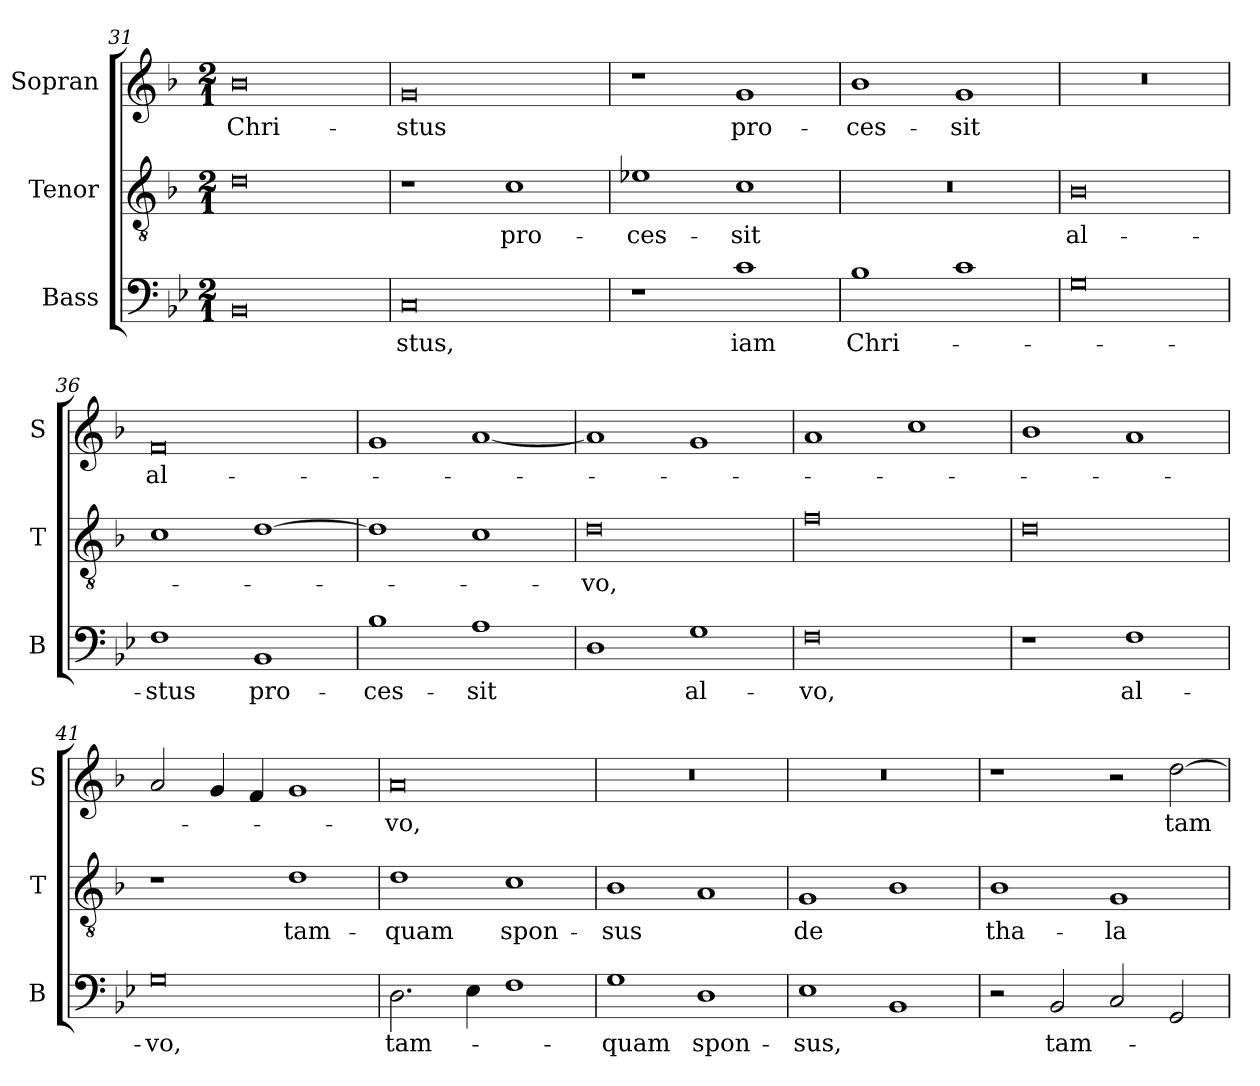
**kern	**text	**kern	**text	**kern	**text
*part3	*part3	*part2	*part2	*part1	*part1
*staff3	*staff3	*staff2	*staff2	*staff1	*staff1
*I"Bass	*	*I"Tenor	*	*I"Sopran	*
*I'B	*	*I'T	*	*I'S	*
*clefF4	*	*clefGv2	*	*clefG2	*
*k[b-e-]	*	*k[b-]	*	*k[b-]	*
*B-:	*	*F:	*	*F:	*
*M2/1	*	*M2/1	*	*M2/1	*
=31	=31	=31	=31	=31	=31
0BB-	.	0d	.	0b-	Chri-
=32	=32	=32	=32	=32	=32
0C	-stus,	1r	.	0g	-stus
.	.	1c	pro-	.	.
=33	=33	=33	=33	=33	=33
1r	.	1e-X	-ces-	1r	.
1c	iam	1c	-sit	1g	pro-
=34	=34	=34	=34	=34	=34
1B-	Chri-	0r	.	1b-	-ces-
1c	.	.	.	1g	-sit
=35	=35	=35	=35	=35	=35
0G	.	0B-	al-	0r	.
=36	=36	=36	=36	=36	=36
1F	-stus	1c	.	0f	al-
1BB-	pro-	[1d	.	.	.
=37	=37	=37	=37	=37	=37
1B-	-ces-	1d]	.	1g	.
1A	-sit	1c	.	[1a	.
=38	=38	=38	=38	=38	=38
1D	.	0d	-vo,	1a]	.
1G	al-	.	.	1g	.
=39	=39	=39	=39	=39	=39
0F	-vo,	0f	.	1a	.
.	.	.	.	1cc	.
=40	=40	=40	=40	=40	=40
1r	.	0d	.	1b-	.
1F	al-	.	.	1a	.
=41	=41	=41	=41	=41	=41
0G	-vo,	1r	.	2a	.
.	.	.	.	4g	.
.	.	.	.	4f	.
.	.	1d	tam-	1g	.
=42	=42	=42	=42	=42	=42
2.D	tam-	1d	-quam	0a	-vo,
4E-	.	.	.	.	.
1F	.	1c	spon-	.	.
=43	=43	=43	=43	=43	=43
1G	-quam	1B-	-sus	0r	.
1D	spon-	1A	.	.	.
=44	=44	=44	=44	=44	=44
1E-	-sus,	1G	de	0r	.
1BB-	.	1B-	.	.	.
=45	=45	=45	=45	=45	=45
2r	.	1B-	tha-	1r	.
2BB-	tam-	.	.	.	.
2C	.	1G	-la-	2r	.
2GG	.	.	.	[2dd	tam-
=	=	=	=	=	=
*-	*-	*-	*-	*-	*-
